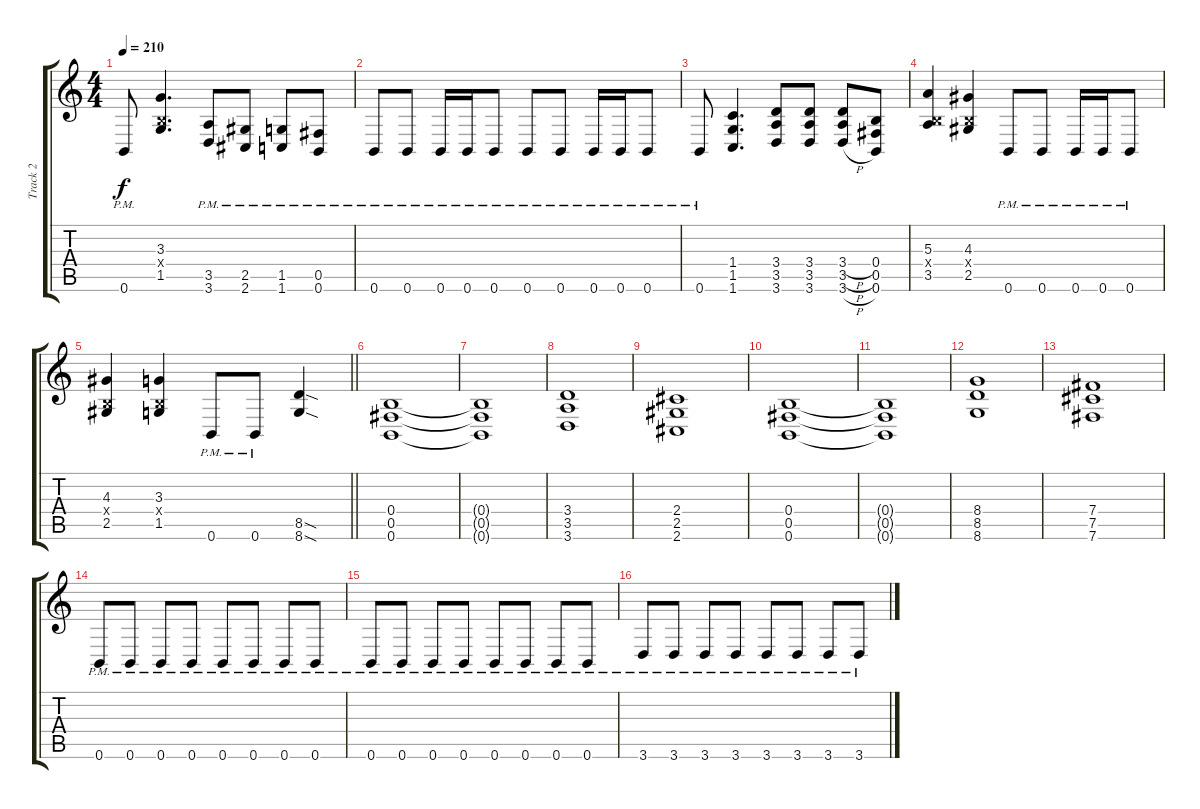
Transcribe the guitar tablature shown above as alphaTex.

\track ("Track 2" "Track 2") {instrument distortionguitar}
\staff {score tabs}
\tuning (Db4 Ab3 E3 B2 Gb2 B1) {hide}
\ts (4 4)
\tempo 210
\clef g2
\ks c
0.6{pm}.8{dy f} (3.3 0.4{x} 1.5).4{d} (3.5{pm} 3.6{pm}).8 (2.5{pm} 2.6{pm}).8 (1.5{pm} 1.6{pm}).8 (0.5{pm} 0.6{pm}).8 |
0.6{pm}.8 0.6{pm}.8 0.6{pm}.16 0.6{pm}.16 0.6{pm}.8 0.6{pm}.8 0.6{pm}.8 0.6{pm}.16 0.6{pm}.16 0.6{pm}.8 |
0.6{pm}.8 (1.4 1.5 1.6).4{d} (3.4 3.5 3.6).8 (3.4 3.5 3.6).8 (3.4{h} 3.5{h} 3.6{h}).8 (0.4 0.5 0.6).8 |
(5.3 0.4{x} 3.5).4 (4.3 0.4{x} 2.5).4 0.6{pm}.8 0.6{pm}.8 0.6{pm}.16 0.6{pm}.16 0.6{pm}.8 |
\barLineRight lightlight
(4.3 0.4{x} 2.5).4 (3.3 0.4{x} 1.5).4 0.6{pm}.8 0.6{pm}.8 (8.5{sod} 8.6{sod}).4 |
(0.4 0.5 0.6).1 |
(0.4{t} 0.5{t} 0.6{t}).1 |
(3.4 3.5 3.6).1 |
(2.4 2.5 2.6).1 |
(0.4 0.5 0.6).1 |
(0.4{t} 0.5{t} 0.6{t}).1 |
(8.4 8.5 8.6).1 |
(7.4 7.5 7.6).1 |
0.6{pm}.8 0.6{pm}.8 0.6{pm}.8 0.6{pm}.8 0.6{pm}.8 0.6{pm}.8 0.6{pm}.8 0.6{pm}.8 |
0.6{pm}.8 0.6{pm}.8 0.6{pm}.8 0.6{pm}.8 0.6{pm}.8 0.6{pm}.8 0.6{pm}.8 0.6{pm}.8 |
3.6{pm}.8 3.6{pm}.8 3.6{pm}.8 3.6{pm}.8 3.6{pm}.8 3.6{pm}.8 3.6{pm}.8 3.6{pm}.8
